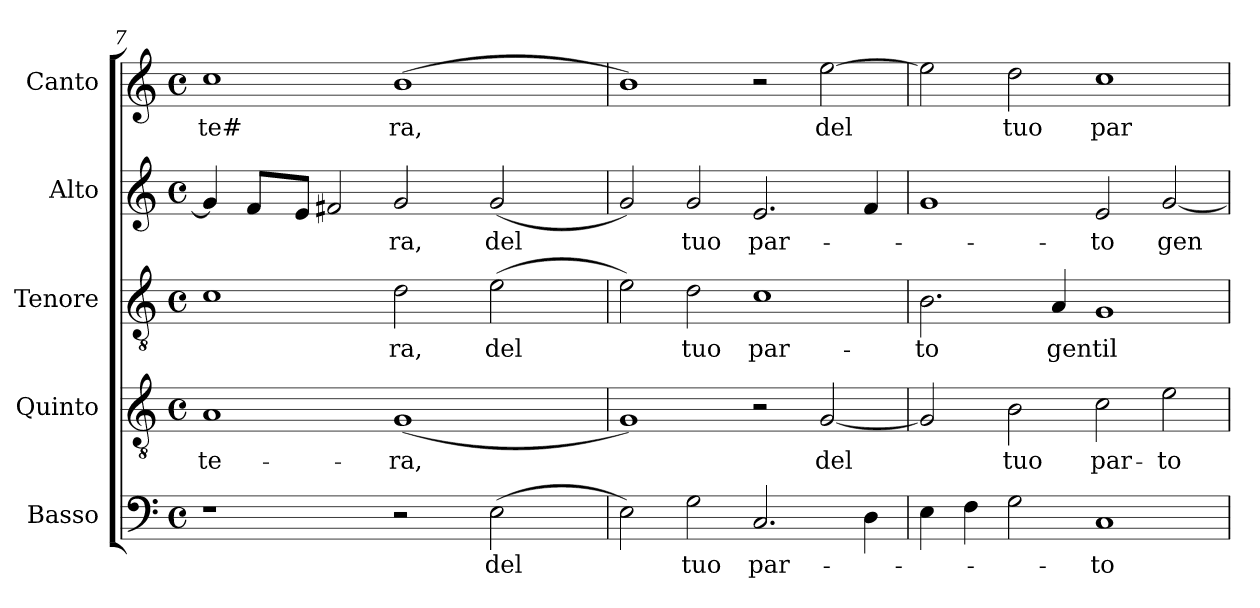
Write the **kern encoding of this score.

**kern	**text	**kern	**text	**kern	**text	**kern	**text	**kern	**text
*part5	*part5	*part4	*part4	*part3	*part3	*part2	*part2	*part1	*part1
*staff5	*staff5	*staff4	*staff4	*staff3	*staff3	*staff2	*staff2	*staff1	*staff1
*I"Basso	*	*I"Quinto	*	*I"Tenore	*	*I"Alto	*	*I"Canto	*
!!LO:LB:g=z
*clefF4	*	*clefGv2	*	*clefGv2	*	*clefG2	*	*clefG2	*
*M4/4	*	*M4/4	*	*M4/4	*	*M4/4	*	*M4/4	*
*met(c)	*	*met(c)	*	*met(c)	*	*met(c)	*	*met(c)	*
=7	=7	=7	=7	=7	=7	=7	=7	=7	=7
!	!	!	!LO:LY:b:cj	!	!	!	!	!	!LO:LY:b:cj
*	*	*^	*	*	*	*^	*	*	*
1r	.	1A	4ryy	-te-	1c	.	4g/]	4ryy	.	1cc	-te#
.	.	.	16ryy	.	.	.	8f/L	32.ryy	.	.	.
.	.	.	.	.	.	.	.	1ryy	.	.	.
.	.	.	64ryy	.	.	.	.	.	.	.	.
.	.	.	1ryy	.	.	.	.	.	.	.	.
.	.	.	.	.	.	.	8e/J	.	.	.	.
.	.	.	.	.	.	.	2f#/	.	.	.	.
!	!	!	!	!LO:LY:b:cj	!	!LO:LY:b:cj	!	!	!LO:LY:b:cj	!	!LO:LY:b:cj
2r	.	(<1G	.	-ra,	2d\	ra,	2g/	.	-ra,	(>1b	ra,
.	.	.	.	.	.	.	.	2ryy	.	.	.
.	.	.	2ryy	.	.	.	.	.	.	.	.
!	!LO:LY:b	!	!	!	!	!LO:LY:b	!	!	!LO:LY:b	!	!
(>2E\	del	.	.	.	(>2e\	del	(<2g/	.	del	.	.
.	.	.	.	.	.	.	.	8ryy	.	.	.
.	.	.	8ryy	.	.	.	.	.	.	.	.
.	.	.	.	.	.	.	.	16ryy	.	.	.
.	.	.	32.ryy	.	.	.	.	.	.	.	.
.	.	.	.	.	.	.	.	64ryy	.	.	.
*	*	*v	*v	*	*	*	*v	*v	*	*	*
=8	=8	=8	=8	=8	=8	=8	=8	=8	=8
2E\)	.	1G)	.	2e\)	.	2g/)	.	1b)	.
!	!LO:LY:b:cj	!	!	!	!LO:LY:b:cj	!	!LO:LY:b:cj	!	!
2G\	tuo	.	.	2d\	tuo	2g/	tuo	.	.
!	!LO:LY:b	!	!	!	!LO:LY:b:cj	!	!LO:LY:b	!	!
2.C/	par-	2r	.	1c	par-	2.e/	par-	2r	.
!	!	!	!LO:LY:b	!	!	!	!	!	!LO:LY:b
.	.	[<2G/	del	.	.	.	.	[>2ee\	del
4D\	.	.	.	.	.	4f/	.	.	.
=9	=9	=9	=9	=9	=9	=9	=9	=9	=9
!	!	!	!	!	!LO:LY:b:cj	!	!	!	!
4E\	.	2G/]	.	2.B\	-to	1g	.	2ee\]	.
4F\	.	.	.	.	.	.	.	.	.
!	!	!	!LO:LY:b:cj	!	!	!	!	!	!LO:LY:b:cj
2G\	.	2B\	tuo	.	.	.	.	2dd\	tuo
!	!	!	!	!	!LO:LY:b:cj	!	!	!	!
.	.	.	.	4A/	gentil	.	.	.	.
!	!LO:LY:b:cj	!	!LO:LY:b:cj	!	!	!	!LO:LY:b:cj	!	!LO:LY:b:cj
1C	-to	2c\	par-	1G	.	2e/	-to	1cc	par
!	!	!	!LO:LY:b:cj	!	!	!	!LO:LY:b	!	!
.	.	2e\	-to	.	.	[<2g/	gen-	.	.
=	=	=	=	=	=	=	=	=	=
*-	*-	*-	*-	*-	*-	*-	*-	*-	*-
